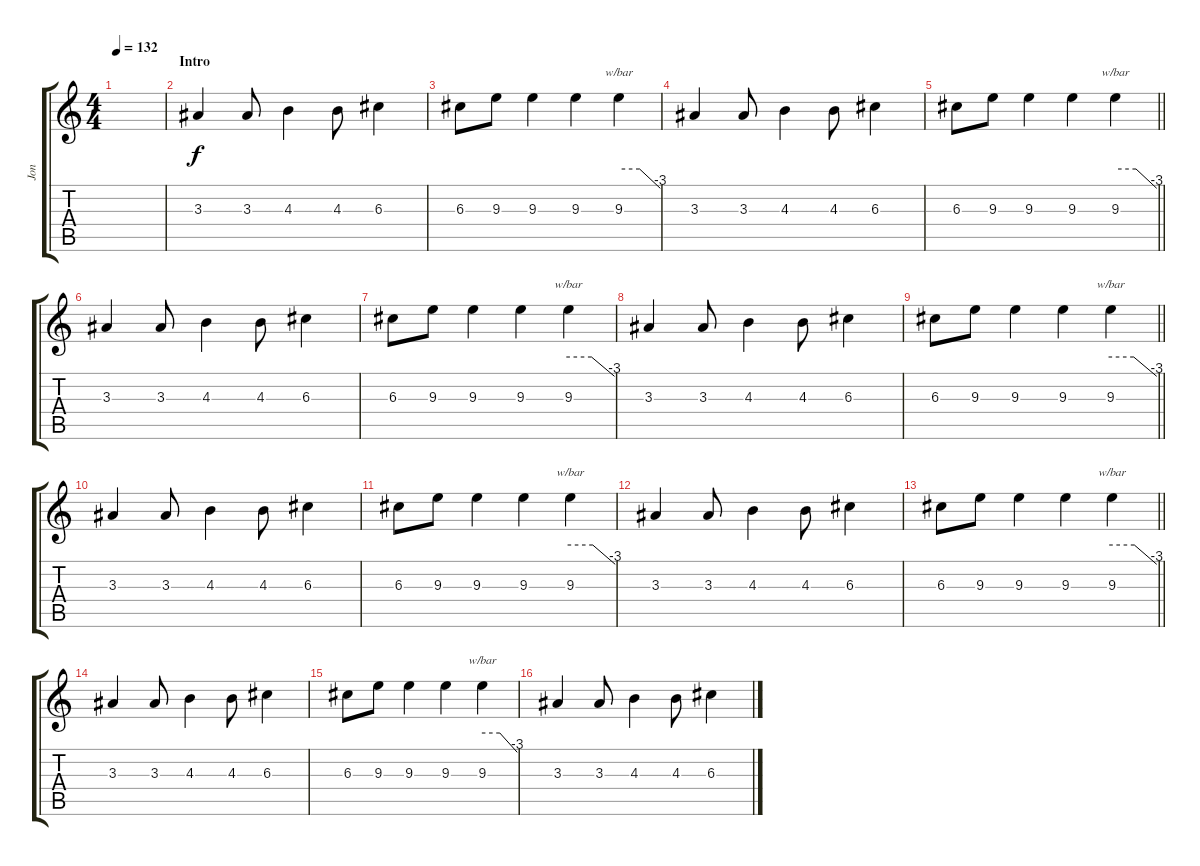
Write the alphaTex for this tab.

\track ("Jon" "Jon") {instrument stringensemble1}
\staff {score tabs}
\tuning (Db5 Db5 G4 D4 A3 E3) {hide}
\ts (4 4)
\tempo 132
\clef g2
\ks c
|
\section ("" "Intro")
3.3.4 3.3.8 4.3.4 4.3.8 6.3.4 |
6.3.8 9.3.8 9.3.4 9.3.4 9.3.4{tbe (custom default 0 0 30 0 60 -12)} |
3.3.4 3.3.8 4.3.4 4.3.8 6.3.4 |
\barLineRight lightlight
6.3.8 9.3.8 9.3.4 9.3.4 9.3.4{tbe (custom default 0 0 30 0 60 -12)} |
3.3.4 3.3.8 4.3.4 4.3.8 6.3.4 |
6.3.8 9.3.8 9.3.4 9.3.4 9.3.4{tbe (custom default 0 0 30 0 60 -12)} |
3.3.4 3.3.8 4.3.4 4.3.8 6.3.4 |
\barLineRight lightlight
6.3.8 9.3.8 9.3.4 9.3.4 9.3.4{tbe (custom default 0 0 30 0 60 -12)} |
3.3.4 3.3.8 4.3.4 4.3.8 6.3.4 |
6.3.8 9.3.8 9.3.4 9.3.4 9.3.4{tbe (custom default 0 0 30 0 60 -12)} |
3.3.4 3.3.8 4.3.4 4.3.8 6.3.4 |
\barLineRight lightlight
6.3.8 9.3.8 9.3.4 9.3.4 9.3.4{tbe (custom default 0 0 30 0 60 -12)} |
3.3.4 3.3.8 4.3.4 4.3.8 6.3.4 |
6.3.8 9.3.8 9.3.4 9.3.4 9.3.4{tbe (custom default 0 0 30 0 60 -12)} |
3.3.4 3.3.8 4.3.4 4.3.8 6.3.4
